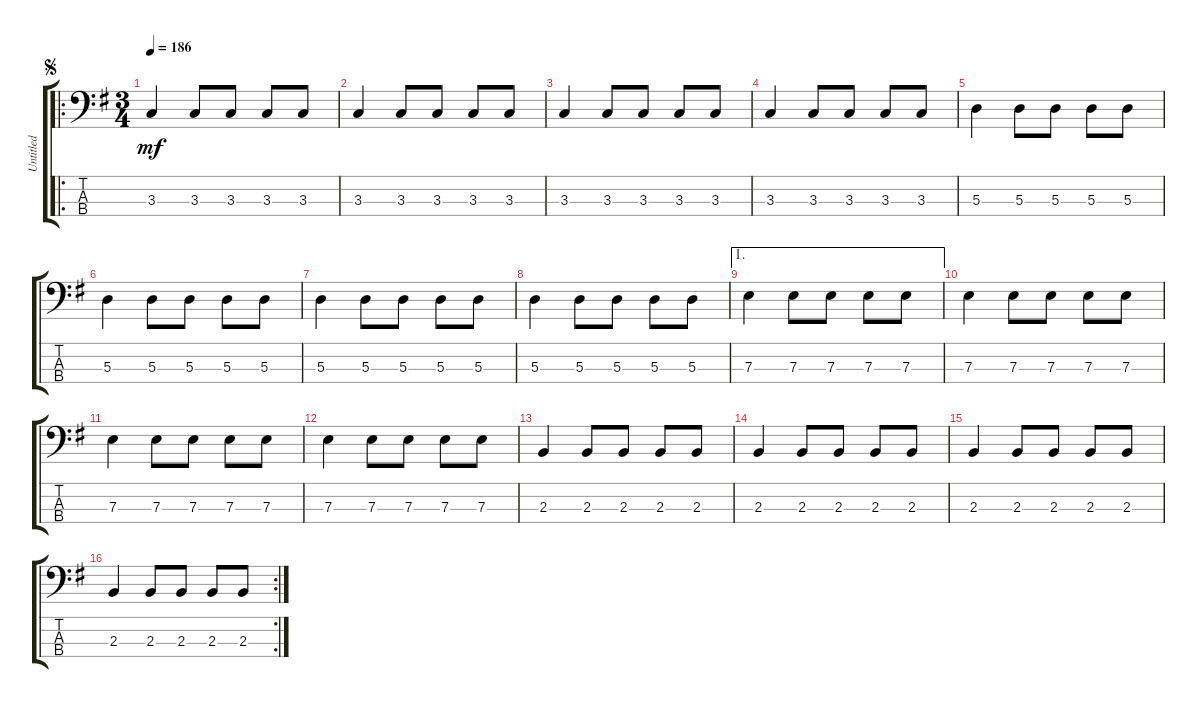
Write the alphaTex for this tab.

\track ("Untitled" "Untitled") {instrument electricbassfinger}
\staff {score tabs}
\tuning (G2 D2 A1 D1) {hide}
\ro
\ts (3 4)
\jump segno
\tempo 186
\clef f4
\ks g
3.3.4{dy mf} 3.3.8 3.3.8 3.3.8 3.3.8 |
3.3.4 3.3.8 3.3.8 3.3.8 3.3.8 |
3.3.4 3.3.8 3.3.8 3.3.8 3.3.8 |
3.3.4 3.3.8 3.3.8 3.3.8 3.3.8 |
5.3.4 5.3.8 5.3.8 5.3.8 5.3.8 |
5.3.4 5.3.8 5.3.8 5.3.8 5.3.8 |
5.3.4 5.3.8 5.3.8 5.3.8 5.3.8 |
5.3.4 5.3.8 5.3.8 5.3.8 5.3.8 |
\ae 1
7.3.4 7.3.8 7.3.8 7.3.8 7.3.8 |
7.3.4 7.3.8 7.3.8 7.3.8 7.3.8 |
7.3.4 7.3.8 7.3.8 7.3.8 7.3.8 |
7.3.4 7.3.8 7.3.8 7.3.8 7.3.8 |
2.3.4 2.3.8 2.3.8 2.3.8 2.3.8 |
2.3.4 2.3.8 2.3.8 2.3.8 2.3.8 |
2.3.4 2.3.8 2.3.8 2.3.8 2.3.8 |
\rc 2
2.3.4 2.3.8 2.3.8 2.3.8 2.3.8
